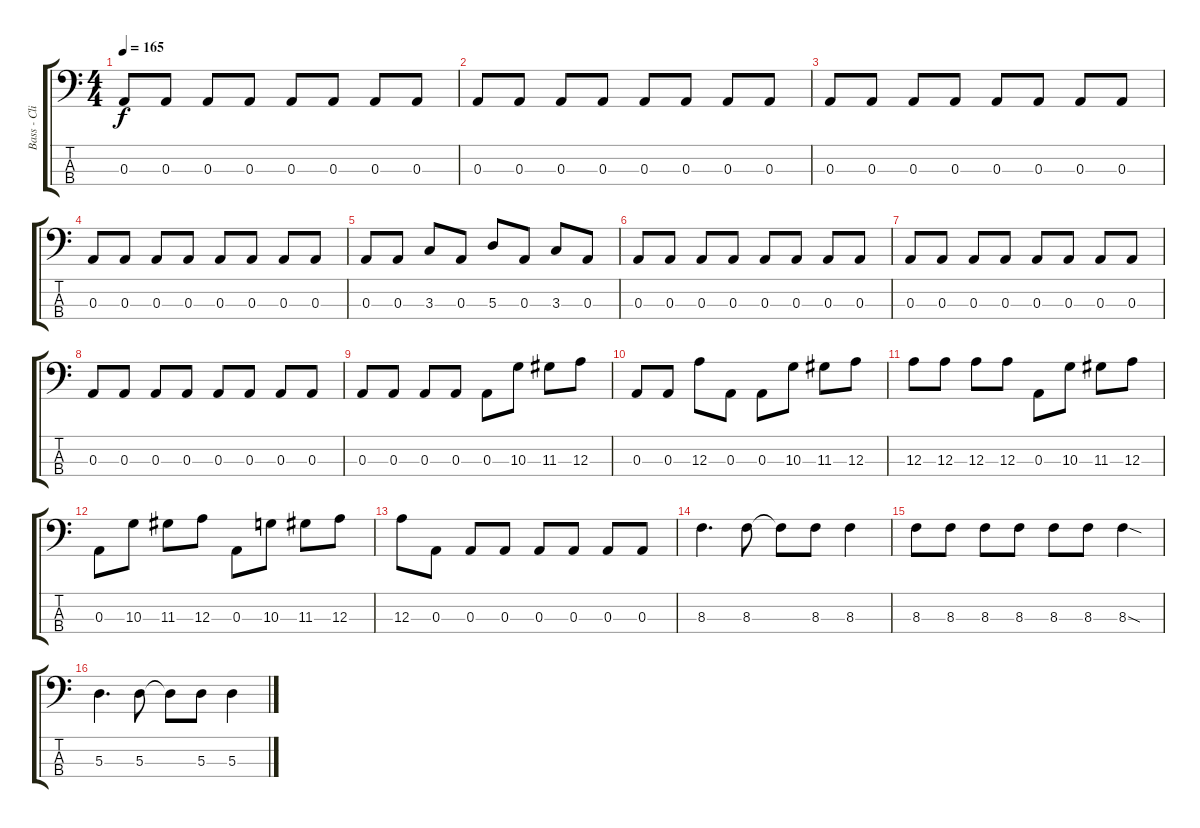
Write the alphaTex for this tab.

\track ("Bass - Cliff Williams" "Bass - Cli") {instrument electricbassfinger}
\staff {score tabs}
\tuning (G2 D2 A1 E1) {hide}
\ts (4 4)
\tempo 165
\clef f4
\ks c
0.3.8{dy f} 0.3.8 0.3.8 0.3.8 0.3.8 0.3.8 0.3.8 0.3.8 |
0.3.8 0.3.8 0.3.8 0.3.8 0.3.8 0.3.8 0.3.8 0.3.8 |
0.3.8 0.3.8 0.3.8 0.3.8 0.3.8 0.3.8 0.3.8 0.3.8 |
0.3.8 0.3.8 0.3.8 0.3.8 0.3.8 0.3.8 0.3.8 0.3.8 |
0.3.8 0.3.8 3.3.8 0.3.8 5.3.8 0.3.8 3.3.8 0.3.8 |
0.3.8 0.3.8 0.3.8 0.3.8 0.3.8 0.3.8 0.3.8 0.3.8 |
0.3.8 0.3.8 0.3.8 0.3.8 0.3.8 0.3.8 0.3.8 0.3.8 |
0.3.8 0.3.8 0.3.8 0.3.8 0.3.8 0.3.8 0.3.8 0.3.8 |
0.3.8 0.3.8 0.3.8 0.3.8 0.3.8 10.3.8 11.3.8 12.3.8 |
0.3.8 0.3.8 12.3.8 0.3.8 0.3.8 10.3.8 11.3.8 12.3.8 |
12.3.8 12.3.8 12.3.8 12.3.8 0.3.8 10.3.8 11.3.8 12.3.8 |
0.3.8 10.3.8 11.3.8 12.3.8 0.3.8 10.3.8 11.3.8 12.3.8 |
12.3.8 0.3.8 0.3.8 0.3.8 0.3.8 0.3.8 0.3.8 0.3.8 |
8.3.4{d} 8.3.8 8.3{t}.8 8.3.8 8.3.4 |
8.3.8 8.3.8 8.3.8 8.3.8 8.3.8 8.3.8 8.3{sod}.4 |
5.3.4{d} 5.3.8 5.3{t}.8 5.3.8 5.3.4
